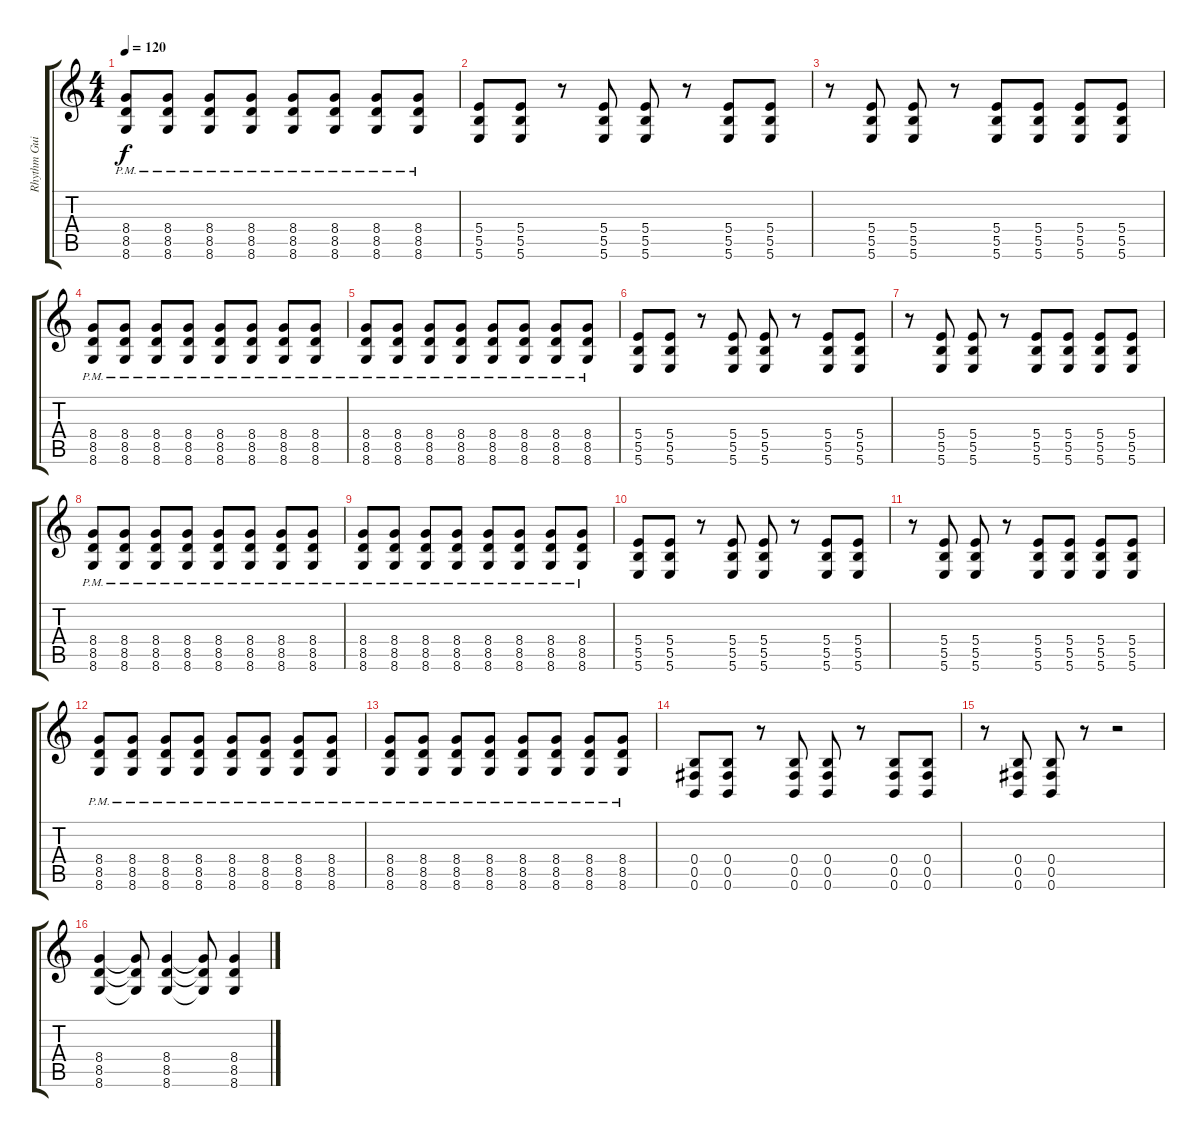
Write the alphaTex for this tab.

\track ("Rhythm Guitar" "Rhythm Gui") {instrument distortionguitar}
\staff {score tabs}
\tuning (Eb4 B3 Gb3 B2 Gb2 B1) {hide}
\ts (4 4)
\tempo 120
\clef g2
\ks c
(8.4{pm} 8.5{pm} 8.6{pm}).8{dy f} (8.4{pm} 8.5{pm} 8.6{pm}).8 (8.4{pm} 8.5{pm} 8.6{pm}).8 (8.4{pm} 8.5{pm} 8.6{pm}).8 (8.4{pm} 8.5{pm} 8.6{pm}).8 (8.4{pm} 8.5{pm} 8.6{pm}).8 (8.4{pm} 8.5{pm} 8.6{pm}).8 (8.4{pm} 8.5{pm} 8.6{pm}).8 |
(5.4 5.5 5.6).8 (5.4 5.5 5.6).8 r.8 (5.4 5.5 5.6).8 (5.4 5.5 5.6).8 r.8 (5.4 5.5 5.6).8 (5.4 5.5 5.6).8 |
r.8 (5.4 5.5 5.6).8 (5.4 5.5 5.6).8 r.8 (5.4 5.5 5.6).8 (5.4 5.5 5.6).8 (5.4 5.5 5.6).8 (5.4 5.5 5.6).8 |
(8.4{pm} 8.5{pm} 8.6{pm}).8 (8.4{pm} 8.5{pm} 8.6{pm}).8 (8.4{pm} 8.5{pm} 8.6{pm}).8 (8.4{pm} 8.5{pm} 8.6{pm}).8 (8.4{pm} 8.5{pm} 8.6{pm}).8 (8.4{pm} 8.5{pm} 8.6{pm}).8 (8.4{pm} 8.5{pm} 8.6{pm}).8 (8.4{pm} 8.5{pm} 8.6{pm}).8 |
(8.4{pm} 8.5{pm} 8.6{pm}).8 (8.4{pm} 8.5{pm} 8.6{pm}).8 (8.4{pm} 8.5{pm} 8.6{pm}).8 (8.4{pm} 8.5{pm} 8.6{pm}).8 (8.4{pm} 8.5{pm} 8.6{pm}).8 (8.4{pm} 8.5{pm} 8.6{pm}).8 (8.4{pm} 8.5{pm} 8.6{pm}).8 (8.4{pm} 8.5{pm} 8.6{pm}).8 |
(5.4 5.5 5.6).8 (5.4 5.5 5.6).8 r.8 (5.4 5.5 5.6).8 (5.4 5.5 5.6).8 r.8 (5.4 5.5 5.6).8 (5.4 5.5 5.6).8 |
r.8 (5.4 5.5 5.6).8 (5.4 5.5 5.6).8 r.8 (5.4 5.5 5.6).8 (5.4 5.5 5.6).8 (5.4 5.5 5.6).8 (5.4 5.5 5.6).8 |
(8.4{pm} 8.5{pm} 8.6{pm}).8 (8.4{pm} 8.5{pm} 8.6{pm}).8 (8.4{pm} 8.5{pm} 8.6{pm}).8 (8.4{pm} 8.5{pm} 8.6{pm}).8 (8.4{pm} 8.5{pm} 8.6{pm}).8 (8.4{pm} 8.5{pm} 8.6{pm}).8 (8.4{pm} 8.5{pm} 8.6{pm}).8 (8.4{pm} 8.5{pm} 8.6{pm}).8 |
(8.4{pm} 8.5{pm} 8.6{pm}).8 (8.4{pm} 8.5{pm} 8.6{pm}).8 (8.4{pm} 8.5{pm} 8.6{pm}).8 (8.4{pm} 8.5{pm} 8.6{pm}).8 (8.4{pm} 8.5{pm} 8.6{pm}).8 (8.4{pm} 8.5{pm} 8.6{pm}).8 (8.4{pm} 8.5{pm} 8.6{pm}).8 (8.4{pm} 8.5{pm} 8.6{pm}).8 |
(5.4 5.5 5.6).8 (5.4 5.5 5.6).8 r.8 (5.4 5.5 5.6).8 (5.4 5.5 5.6).8 r.8 (5.4 5.5 5.6).8 (5.4 5.5 5.6).8 |
r.8 (5.4 5.5 5.6).8 (5.4 5.5 5.6).8 r.8 (5.4 5.5 5.6).8 (5.4 5.5 5.6).8 (5.4 5.5 5.6).8 (5.4 5.5 5.6).8 |
(8.4{pm} 8.5{pm} 8.6{pm}).8 (8.4{pm} 8.5{pm} 8.6{pm}).8 (8.4{pm} 8.5{pm} 8.6{pm}).8 (8.4{pm} 8.5{pm} 8.6{pm}).8 (8.4{pm} 8.5{pm} 8.6{pm}).8 (8.4{pm} 8.5{pm} 8.6{pm}).8 (8.4{pm} 8.5{pm} 8.6{pm}).8 (8.4{pm} 8.5{pm} 8.6{pm}).8 |
(8.4{pm} 8.5{pm} 8.6{pm}).8 (8.4{pm} 8.5{pm} 8.6{pm}).8 (8.4{pm} 8.5{pm} 8.6{pm}).8 (8.4{pm} 8.5{pm} 8.6{pm}).8 (8.4{pm} 8.5{pm} 8.6{pm}).8 (8.4{pm} 8.5{pm} 8.6{pm}).8 (8.4{pm} 8.5{pm} 8.6{pm}).8 (8.4{pm} 8.5{pm} 8.6{pm}).8 |
(0.4 0.5 0.6).8 (0.4 0.5 0.6).8 r.8 (0.4 0.5 0.6).8 (0.4 0.5 0.6).8 r.8 (0.4 0.5 0.6).8 (0.4 0.5 0.6).8 |
r.8 (0.4 0.5 0.6).8 (0.4 0.5 0.6).8 r.8 r.2 |
(8.4 8.5 8.6).4 (8.4{t} 8.5{t} 8.6{t}).8 (8.4 8.5 8.6).4 (8.4{t} 8.5{t} 8.6{t}).8 (8.4 8.5 8.6).4
